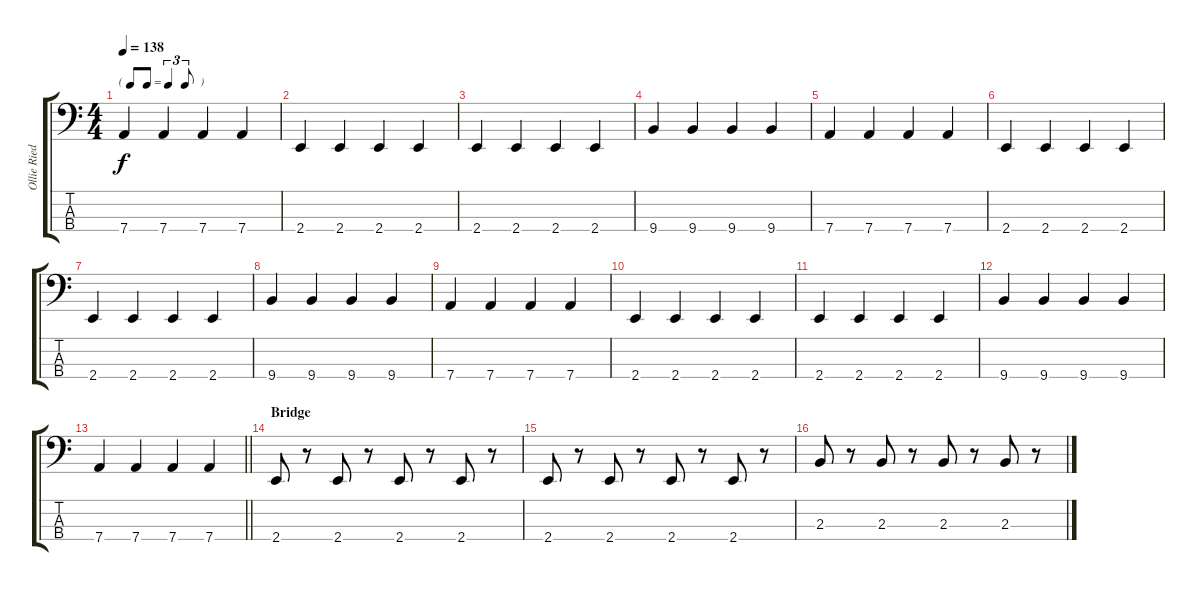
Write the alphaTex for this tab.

\track ("Ollie Riedel" "Ollie Ried") {instrument electricbasspick}
\staff {score tabs}
\tuning (G2 D2 A1 D1) {hide}
\ts (4 4)
\tf triplet8th
\tempo 138
\clef f4
\ks c
7.4.4{dy f} 7.4.4 7.4.4 7.4.4 |
2.4.4 2.4.4 2.4.4 2.4.4 |
2.4.4 2.4.4 2.4.4 2.4.4 |
9.4.4 9.4.4 9.4.4 9.4.4 |
7.4.4 7.4.4 7.4.4 7.4.4 |
2.4.4 2.4.4 2.4.4 2.4.4 |
2.4.4 2.4.4 2.4.4 2.4.4 |
9.4.4 9.4.4 9.4.4 9.4.4 |
7.4.4 7.4.4 7.4.4 7.4.4 |
2.4.4 2.4.4 2.4.4 2.4.4 |
2.4.4 2.4.4 2.4.4 2.4.4 |
9.4.4 9.4.4 9.4.4 9.4.4 |
\barLineRight lightlight
7.4.4 7.4.4 7.4.4 7.4.4 |
\section ("" "Bridge")
2.4.8 r.8 2.4.8 r.8 2.4.8 r.8 2.4.8 r.8 |
2.4.8 r.8 2.4.8 r.8 2.4.8 r.8 2.4.8 r.8 |
2.3.8 r.8 2.3.8 r.8 2.3.8 r.8 2.3.8 r.8
